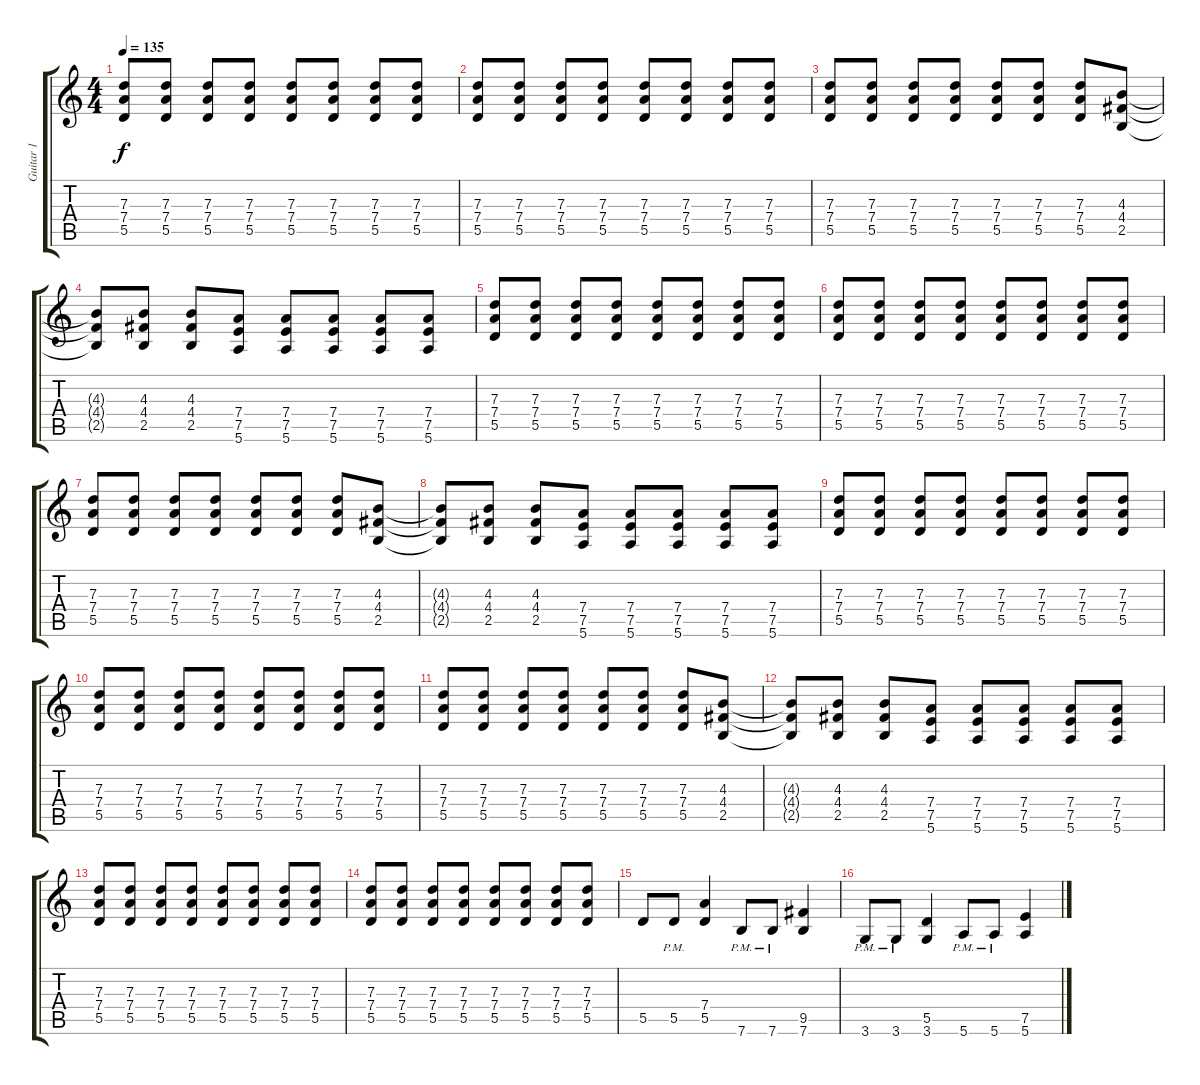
\track ("Guitar 1" "Guitar 1") {instrument distortionguitar}
\staff {score tabs}
\tuning (E4 B3 G3 D3 A2 E2) {hide}
\ts (4 4)
\tempo 135
\clef g2
\ks c
(7.3 7.4 5.5).8{dy f} (7.3 7.4 5.5).8 (7.3 7.4 5.5).8 (7.3 7.4 5.5).8 (7.3 7.4 5.5).8 (7.3 7.4 5.5).8 (7.3 7.4 5.5).8 (7.3 7.4 5.5).8 |
(7.3 7.4 5.5).8 (7.3 7.4 5.5).8 (7.3 7.4 5.5).8 (7.3 7.4 5.5).8 (7.3 7.4 5.5).8 (7.3 7.4 5.5).8 (7.3 7.4 5.5).8 (7.3 7.4 5.5).8 |
(7.3 7.4 5.5).8 (7.3 7.4 5.5).8 (7.3 7.4 5.5).8 (7.3 7.4 5.5).8 (7.3 7.4 5.5).8 (7.3 7.4 5.5).8 (7.3 7.4 5.5).8 (4.3 4.4 2.5).8 |
(4.3{t} 4.4{t} 2.5{t}).8 (4.3 4.4 2.5).8 (4.3 4.4 2.5).8 (7.4 7.5 5.6).8 (7.4 7.5 5.6).8 (7.4 7.5 5.6).8 (7.4 7.5 5.6).8 (7.4 7.5 5.6).8 |
(7.3 7.4 5.5).8 (7.3 7.4 5.5).8 (7.3 7.4 5.5).8 (7.3 7.4 5.5).8 (7.3 7.4 5.5).8 (7.3 7.4 5.5).8 (7.3 7.4 5.5).8 (7.3 7.4 5.5).8 |
(7.3 7.4 5.5).8 (7.3 7.4 5.5).8 (7.3 7.4 5.5).8 (7.3 7.4 5.5).8 (7.3 7.4 5.5).8 (7.3 7.4 5.5).8 (7.3 7.4 5.5).8 (7.3 7.4 5.5).8 |
(7.3 7.4 5.5).8 (7.3 7.4 5.5).8 (7.3 7.4 5.5).8 (7.3 7.4 5.5).8 (7.3 7.4 5.5).8 (7.3 7.4 5.5).8 (7.3 7.4 5.5).8 (4.3 4.4 2.5).8 |
(4.3{t} 4.4{t} 2.5{t}).8 (4.3 4.4 2.5).8 (4.3 4.4 2.5).8 (7.4 7.5 5.6).8 (7.4 7.5 5.6).8 (7.4 7.5 5.6).8 (7.4 7.5 5.6).8 (7.4 7.5 5.6).8 |
(7.3 7.4 5.5).8 (7.3 7.4 5.5).8 (7.3 7.4 5.5).8 (7.3 7.4 5.5).8 (7.3 7.4 5.5).8 (7.3 7.4 5.5).8 (7.3 7.4 5.5).8 (7.3 7.4 5.5).8 |
(7.3 7.4 5.5).8 (7.3 7.4 5.5).8 (7.3 7.4 5.5).8 (7.3 7.4 5.5).8 (7.3 7.4 5.5).8 (7.3 7.4 5.5).8 (7.3 7.4 5.5).8 (7.3 7.4 5.5).8 |
(7.3 7.4 5.5).8 (7.3 7.4 5.5).8 (7.3 7.4 5.5).8 (7.3 7.4 5.5).8 (7.3 7.4 5.5).8 (7.3 7.4 5.5).8 (7.3 7.4 5.5).8 (4.3 4.4 2.5).8 |
(4.3{t} 4.4{t} 2.5{t}).8 (4.3 4.4 2.5).8 (4.3 4.4 2.5).8 (7.4 7.5 5.6).8 (7.4 7.5 5.6).8 (7.4 7.5 5.6).8 (7.4 7.5 5.6).8 (7.4 7.5 5.6).8 |
(7.3 7.4 5.5).8 (7.3 7.4 5.5).8 (7.3 7.4 5.5).8 (7.3 7.4 5.5).8 (7.3 7.4 5.5).8 (7.3 7.4 5.5).8 (7.3 7.4 5.5).8 (7.3 7.4 5.5).8 |
(7.3 7.4 5.5).8 (7.3 7.4 5.5).8 (7.3 7.4 5.5).8 (7.3 7.4 5.5).8 (7.3 7.4 5.5).8 (7.3 7.4 5.5).8 (7.3 7.4 5.5).8 (7.3 7.4 5.5).8 |
5.5.8 5.5{pm}.8 (7.4 5.5).4 7.6{pm}.8 7.6{pm}.8 (9.5 7.6).4 |
3.6{pm}.8 3.6{pm}.8 (5.5 3.6).4 5.6{pm}.8 5.6{pm}.8 (7.5 5.6).4
